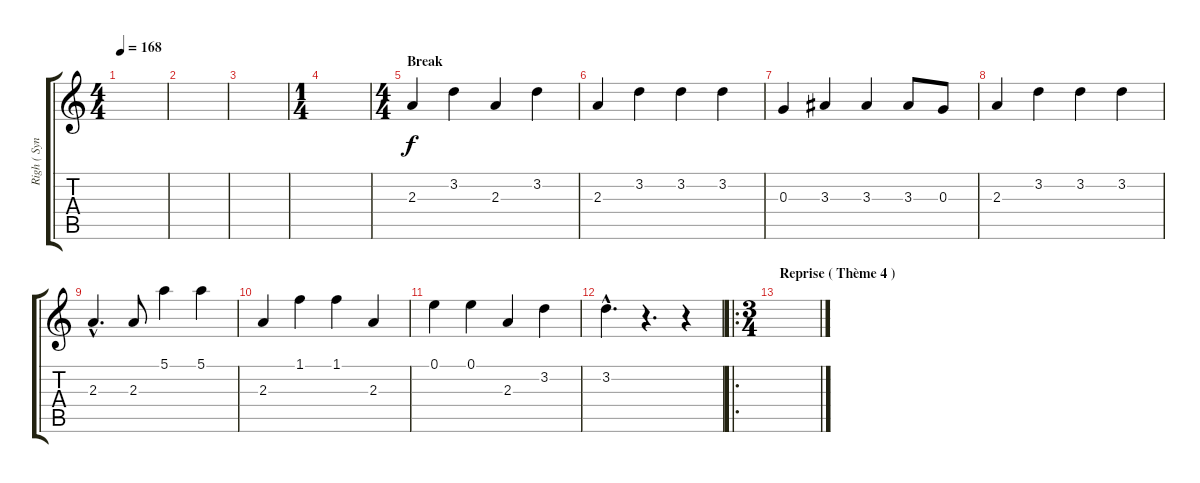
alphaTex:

\track ("Righ ( Synthétiseur 2 )" "Righ ( Syn") {instrument fx4atmosphere}
\staff {score tabs}
\tuning (E5 B4 G4 D4 A3 E3) {hide}
\ts (4 4)
\tempo 168
\clef g2
\ks c
|
|
|
\ts (1 4)
|
\ts (4 4)
\section ("" "Break")
2.3.4 3.2.4 2.3.4 3.2.4 |
2.3.4 3.2.4 3.2.4 3.2.4 |
0.3.4 3.3.4 3.3.4 3.3.8 0.3.8 |
2.3.4 3.2.4 3.2.4 3.2.4 |
2.3{hac}.4{d} 2.3.8 5.1.4 5.1.4 |
2.3.4 1.1.4 1.1.4 2.3.4 |
0.1.4 0.1.4 2.3.4 3.2.4 |
3.2{hac}.4{d} r.4{d} r.4 |
\ro
\ts (3 4)
\section ("" "Reprise ( Thème 4 )")
